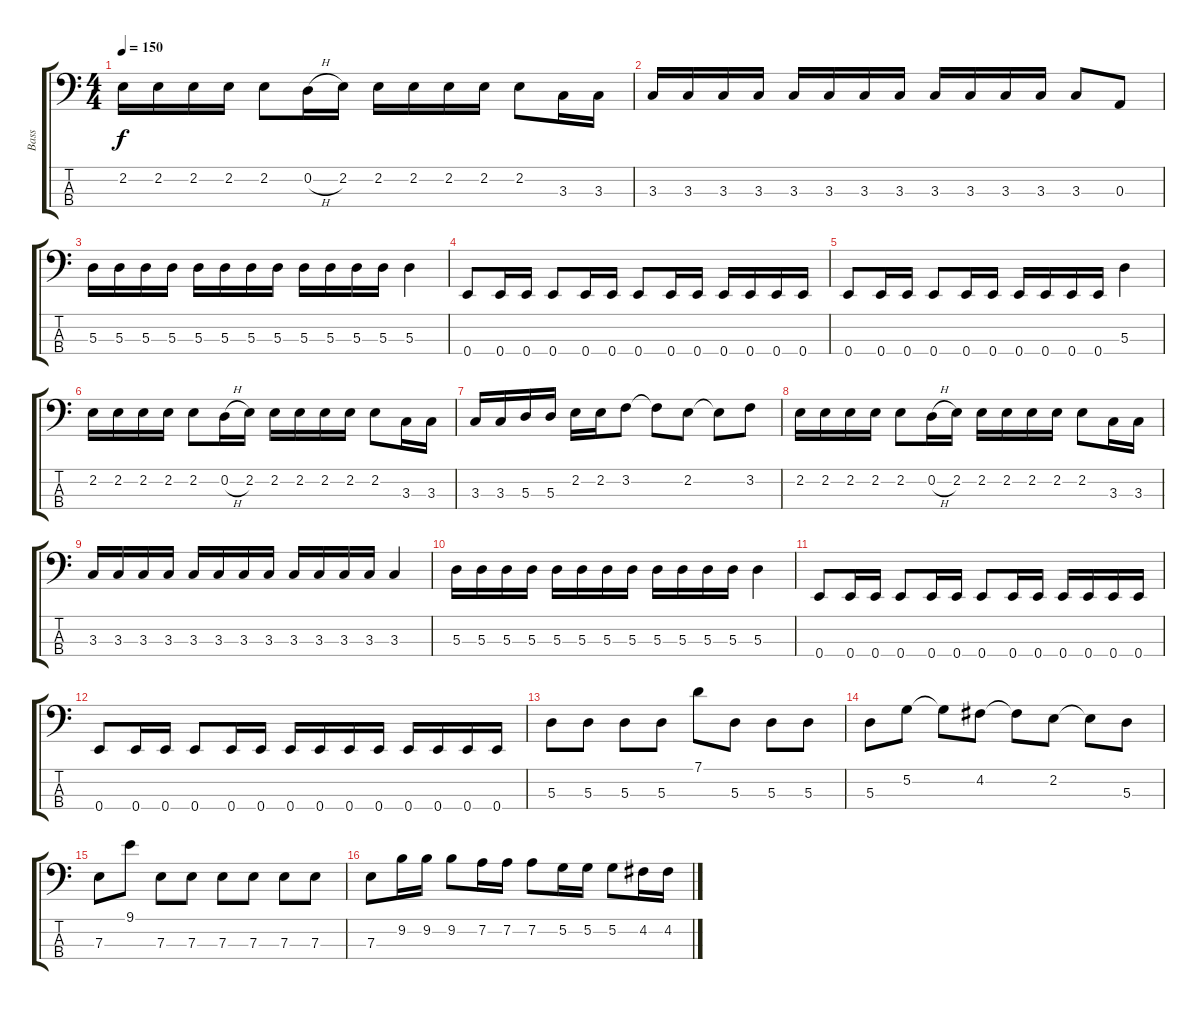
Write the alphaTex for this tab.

\track ("Bass" "Bass") {instrument electricbasspick}
\staff {score tabs}
\tuning (G2 D2 A1 E1) {hide}
\ts (4 4)
\tempo 150
\clef f4
\ks c
2.2.16{dy f} 2.2.16 2.2.16 2.2.16 2.2.8 0.2{h}.16 2.2.16 2.2.16 2.2.16 2.2.16 2.2.16 2.2.8 3.3.16 3.3.16 |
3.3.16 3.3.16 3.3.16 3.3.16 3.3.16 3.3.16 3.3.16 3.3.16 3.3.16 3.3.16 3.3.16 3.3.16 3.3.8 0.3.8 |
5.3.16 5.3.16 5.3.16 5.3.16 5.3.16 5.3.16 5.3.16 5.3.16 5.3.16 5.3.16 5.3.16 5.3.16 5.3.4 |
0.4.8 0.4.16 0.4.16 0.4.8 0.4.16 0.4.16 0.4.8 0.4.16 0.4.16 0.4.16 0.4.16 0.4.16 0.4.16 |
0.4.8 0.4.16 0.4.16 0.4.8 0.4.16 0.4.16 0.4.16 0.4.16 0.4.16 0.4.16 5.3.4 |
2.2.16 2.2.16 2.2.16 2.2.16 2.2.8 0.2{h}.16 2.2.16 2.2.16 2.2.16 2.2.16 2.2.16 2.2.8 3.3.16 3.3.16 |
3.3.16 3.3.16 5.3.16 5.3.16 2.2.16 2.2.16 3.2.8 3.2{t}.8 2.2.8 2.2{t}.8 3.2.8 |
2.2.16 2.2.16 2.2.16 2.2.16 2.2.8 0.2{h}.16 2.2.16 2.2.16 2.2.16 2.2.16 2.2.16 2.2.8 3.3.16 3.3.16 |
3.3.16 3.3.16 3.3.16 3.3.16 3.3.16 3.3.16 3.3.16 3.3.16 3.3.16 3.3.16 3.3.16 3.3.16 3.3.4 |
5.3.16 5.3.16 5.3.16 5.3.16 5.3.16 5.3.16 5.3.16 5.3.16 5.3.16 5.3.16 5.3.16 5.3.16 5.3.4 |
0.4.8 0.4.16 0.4.16 0.4.8 0.4.16 0.4.16 0.4.8 0.4.16 0.4.16 0.4.16 0.4.16 0.4.16 0.4.16 |
0.4.8 0.4.16 0.4.16 0.4.8 0.4.16 0.4.16 0.4.16 0.4.16 0.4.16 0.4.16 0.4.16 0.4.16 0.4.16 0.4.16 |
5.3.8 5.3.8 5.3.8 5.3.8 7.1.8 5.3.8 5.3.8 5.3.8 |
5.3.8 5.2.8 5.2{t}.8 4.2.8 4.2{t}.8 2.2.8 2.2{t}.8 5.3.8 |
7.3.8 9.1.8 7.3.8 7.3.8 7.3.8 7.3.8 7.3.8 7.3.8 |
7.3.8 9.2.16 9.2.16 9.2.8 7.2.16 7.2.16 7.2.8 5.2.16 5.2.16 5.2.8 4.2.16 4.2.16
